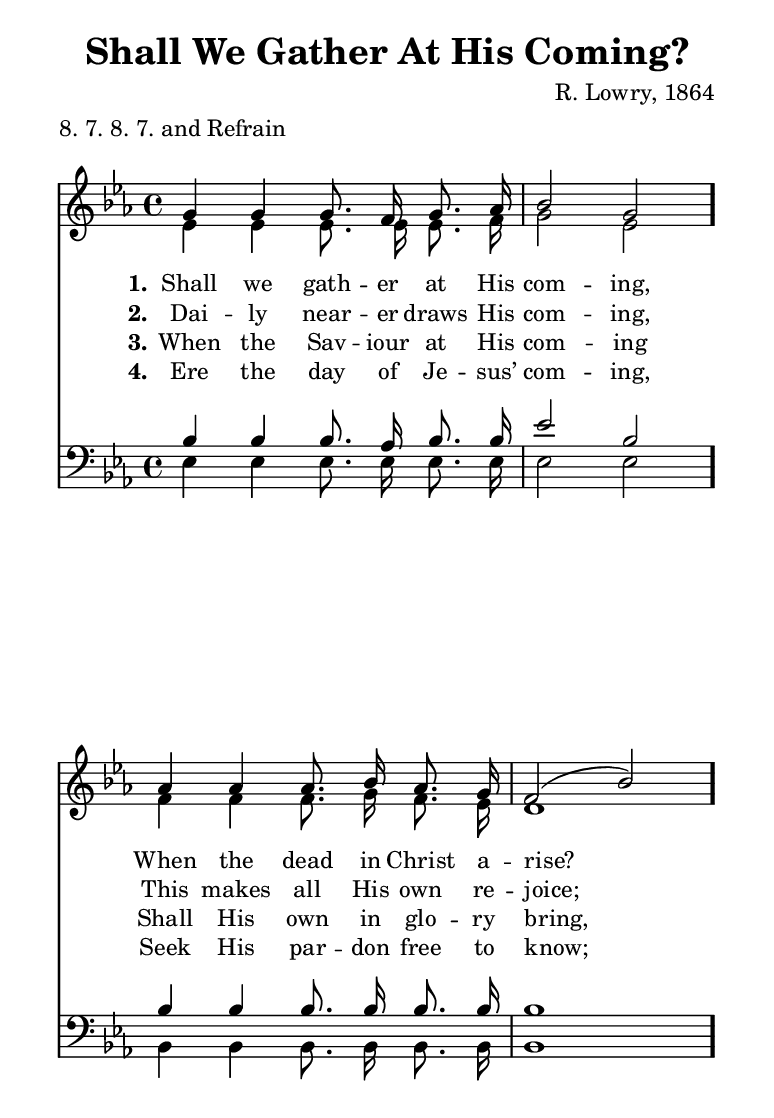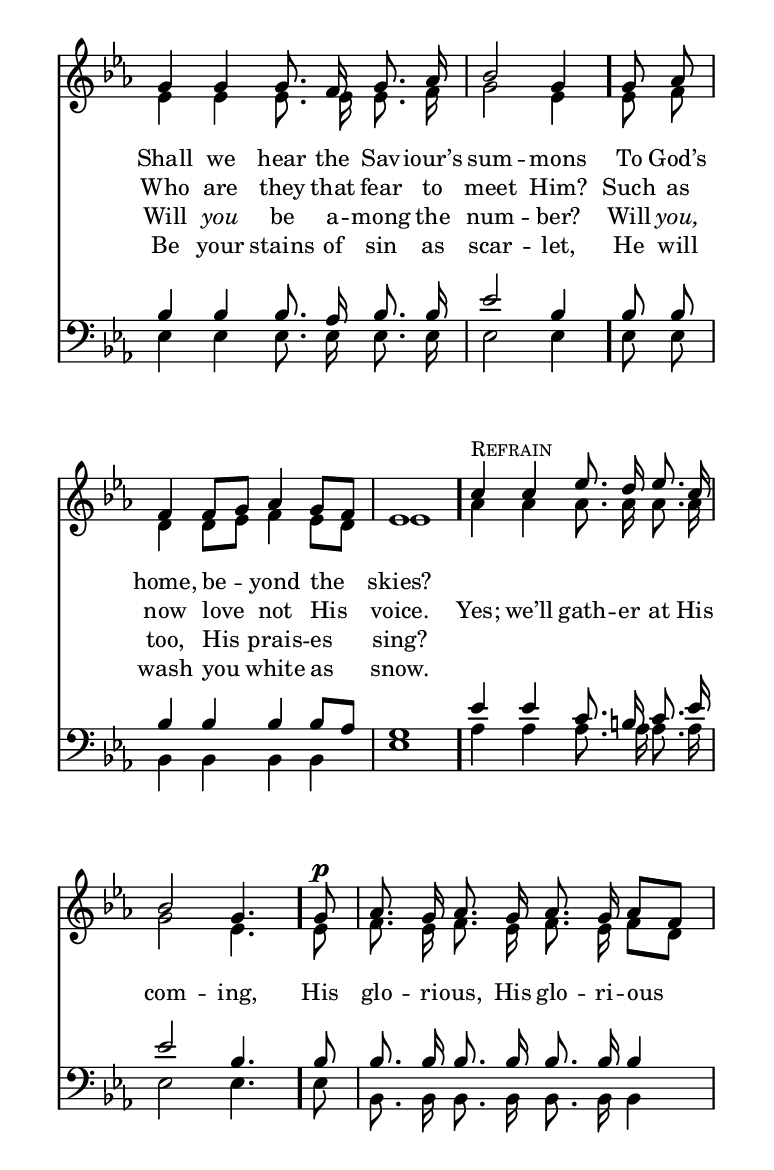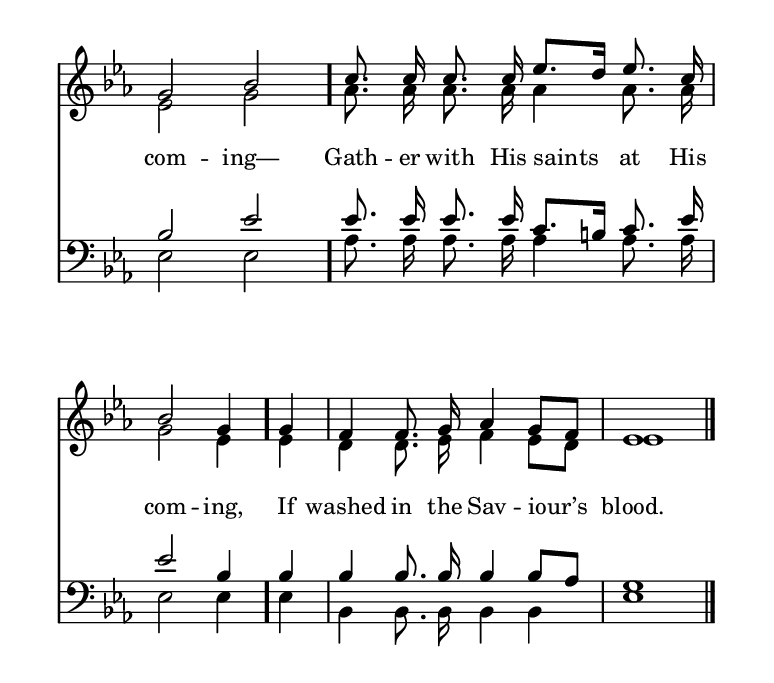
\include "common/global.ily"
\paper {
  \include "common/paper.ily"
  %ragged-bottom = ##t
  %ragged-last-bottom = ##t
  %systems-per-page = ##f
  %page-count = ##f
}

\header{
  hymnnumber = "35"
  title = "Shall We Gather At His Coming?"
  tunename = "Beautiful River"
  meter = "8. 7. 8. 7. and Refrain"
  %poet = ""
  composer = "R. Lowry, 1864"
  %copyright = ""
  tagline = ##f
}

% for fermata in MIDI
ta = { \tempo 4=90 }
tb = { \tempo 4=45 }

patternAA = { c4 c4 c8. c16 c8. c16 | c2 c2   } 
patternAB = { c4 c4 c8. c16 c8. c16 | c2( c2) } 
patternAC = { c4 c4 c8. c16 c8. c16 | c1      } 
patternAD = { c4 c4 c8. c16 c8. c16 | c2 c4   } 
patternAE = { c4 c4 c8. c16 c8. c16 | c2 c4.  } 

patternBA = { c8 c8 | c4 c8[ c8] c4 c8[ c8] | c1 }
patternBB = { c8 c8 | c4 c4      c4 c8[ c8] | c1 }
patternBC = { c8 c8 | c4 c4      c4 c4      | c1 }

patternCA = { c8 | c8. c16 c8. c16 c8. c16 c8[ c8] | c2 c2 }
patternCB = { c8 | c8. c16 c8. c16 c8. c16 c4      | c2 c2 }

patternDA = { c8. c16 c8. c16 c8.[ c16] c8. c16 | c2 c4 }
patternDB = { c8. c16 c8. c16 c4        c8. c16 | c2 c4 }

patternEA = { c4 | c4 c8. c16 c4 c8[ c8] | c1 }
patternEB = { c4 | c4 c8. c16 c4 c4      | c1 }

global = {
  \include "common/overrides.ily"
  \override Staff.TimeSignature.style = #'()
  \time 4/4
  \override Score.MetronomeMark.transparent = ##t % hide all fermata changes too
  \ta
  \key ees \major
  %\partial 4
  \autoBeamOff
}

notesSoprano = {
\global
\relative c'' {

  \changePitch \patternAA { g g g f g aes | bes g }
  \changePitch \patternAB { aes aes aes bes aes g | f bes }
  \changePitch \patternAD { g g g f g aes | bes g }
  \changePitch \patternBA { g aes | f f g aes g f | ees }

  << s^\markup { \small \caps "Refrain" }
  \changePitch \patternAE { c' c ees d ees c | bes g } >>
  \changePitch \patternCA { g^\markup { \dynamic p } | aes g aes g aes g aes f | g bes }
  \changePitch \patternDA { c c c c ees d ees c | bes g }
  \changePitch \patternEA { g | f f g aes g f | ees }

  \bar "|."

}
}

notesAlto = {
\global
\relative e' {

  \changePitch \patternAA { ees ees ees ees ees f | g ees }
  \changePitch \patternAC { f f f g f ees | d }
  \changePitch \patternAD { ees ees ees ees ees f | g ees }
  \changePitch \patternBA { ees f | d d ees f ees d | ees }

  \changePitch \patternAE { aes aes aes aes aes aes | g ees }
  \changePitch \patternCA { ees | f ees f ees f ees f d | ees g }
  \changePitch \patternDB { aes aes aes aes aes aes aes | g ees }
  \changePitch \patternEA { ees | d d ees f ees d | ees }

}
}

notesTenor = {
\global
\relative a {

  \changePitch \patternAA { bes bes bes aes bes bes | ees bes }
  \changePitch \patternAC { bes bes bes bes bes bes | bes }
  \changePitch \patternAD { bes bes bes aes bes bes | ees bes }
  \changePitch \patternBB { bes bes | bes bes bes bes aes | g }

  \changePitch \patternAE { ees' ees c b c ees | ees bes }
  \changePitch \patternCB { bes | bes bes bes bes bes bes bes | bes ees }
  \changePitch \patternDA { ees ees ees ees c b c ees | ees bes }
  \changePitch \patternEA { bes | bes bes bes bes bes aes | g }

}
}

notesBass = {
\global
\relative f {

  \changePitch \patternAA { ees ees ees ees ees ees | ees ees }
  \changePitch \patternAC { bes bes bes bes bes bes | bes }
  \changePitch \patternAD { ees ees ees ees ees ees | ees ees }
  \changePitch \patternBC { ees ees | bes bes bes bes | ees }

  \changePitch \patternAE { aes aes aes aes aes aes | ees ees }
  \changePitch \patternCB { ees | bes bes bes bes bes bes bes | ees ees }
  \changePitch \patternDB { aes aes aes aes aes aes aes | ees ees }
  \changePitch \patternEB { ees | bes bes bes bes bes | ees }

}
}

Refrain = \lyricmode {

Yes; we’ll gath -- er at His com -- ing, \bar "."
His glo -- ri -- ous, His glo -- ri -- ous com -- ing— \bar "."
Gath -- er with His saints at His com -- ing, \bar "."
If washed in the Sav -- iour’s blood. \bar "."

}

wordsA = \lyricmode {
\set stanza = "1."

Shall we gath -- er at His com -- ing, \bar "."
When the dead in Christ a -- rise? \bar "."
Shall we hear the Sav -- iour’s sum -- mons \bar "."
To God’s home, be -- yond the skies? \bar "."

}

wordsB = \lyricmode {
\set stanza = "2."

Dai -- ly near -- er draws His com -- ing,
This makes all His own re -- joice;
Who are they that fear to meet Him?
Such as now love not His voice.

\Refrain

}

wordsC = \lyricmode {
\set stanza = "3."

When the Sav -- iour at His com -- ing
Shall His own in glo -- ry bring,
Will { \italicsOn } you { \italicsOff } be a -- mong the num -- ber?
Will { \italicsOn } you, { \italicsOff } too, His prais -- es sing?

}

wordsD = \lyricmode {
\set stanza = "4."

Ere the day of Je -- sus’ com -- ing,
Seek His par -- don free to know;
Be your stains of sin as scar -- let,
He will wash you white as snow.

}

\score {
  \context ChoirStaff <<
    \context Staff = upper <<
      \set ChoirStaff.systemStartDelimiter = #'SystemStartBar
      \context Voice  = sopranos { \voiceOne << \notesSoprano >> }
      \context Voice  = altos { \voiceTwo << \notesAlto >> }
      \context Lyrics = one   \lyricsto sopranos \wordsA
      \context Lyrics = two   \lyricsto sopranos \wordsB
      \context Lyrics = three \lyricsto sopranos \wordsC
      \context Lyrics = four  \lyricsto sopranos \wordsD
      %\context Lyrics = five  \lyricsto sopranos \wordsE
    >>
    \context Staff = men <<
      \clef bass
      \context Voice  = tenors { \voiceOne << \notesTenor >> }
      \context Voice  = basses { \voiceTwo << \notesBass >> }
    >>
  >>
  \layout {
    \include "common/layout.ily"
  }
  \midi{
    \include "common/midi.ily"
  }
}

%\markup { \fill-line { \column {
%  \line{ \bold 5 \column { \wordsE } } \combine \null \vspace #0.4
%  \line{ \bold 6 \column { \wordsF } } \combine \null \vspace #0.4
%  \line{ \bold 7 \column { \wordsG } } \combine \null \vspace #0.4
%  \line{ \bold 8 \column { \wordsH } } \combine \null \vspace #0.4
%} } }

\version "2.18.0"  % necessary for upgrading to future LilyPond versions.

% vi:set et ts=2 sw=2 ai nocindent syntax=lilypond
